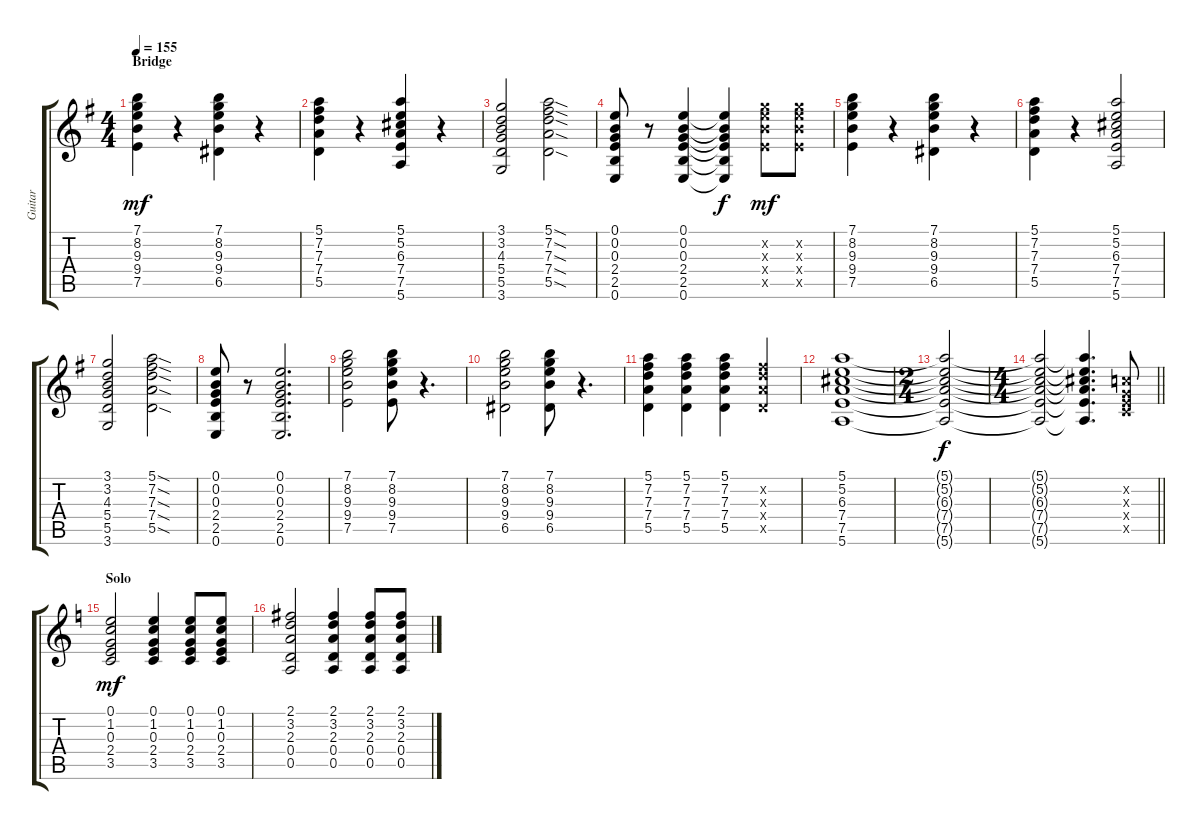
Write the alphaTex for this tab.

\track ("Guitar" "Guitar") {instrument distortionguitar}
\staff {score tabs}
\tuning (E4 B3 G3 D3 A2 E2) {hide}
\ts (4 4)
\section ("" "Bridge")
\tempo 155
\clef g2
\ks eminor
(7.1 8.2 9.3 9.4 7.5).4{dy mf} r.4 (7.1 8.2 9.3 9.4 6.5).4 r.4 |
(5.1 7.2 7.3 7.4 5.5).4 r.4 (5.1 5.2 6.3 7.4 7.5 5.6).4 r.4 |
(3.1 3.2 4.3 5.4 5.5 3.6).2 (5.1{sod} 7.2{sod} 7.3{sod} 7.4{sod} 5.5{sod}).2 |
(0.1 0.2 0.3 2.4 2.5 0.6).8 r.8 (0.1 0.2 0.3 2.4 2.5 0.6).4 (0.1{t} 0.2{t} 0.3{t} 2.4{t} 2.5{t} 0.6{t}).4{dy f} (8.2{x} 9.3{x} 9.4{x} 7.5{x}).8{dy mf} (8.2{x} 9.3{x} 9.4{x} 7.5{x}).8 |
(7.1 8.2 9.3 9.4 7.5).4 r.4 (7.1 8.2 9.3 9.4 6.5).4 r.4 |
(5.1 7.2 7.3 7.4 5.5).4 r.4 (5.1 5.2 6.3 7.4 7.5 5.6).2 |
(3.1 3.2 4.3 5.4 5.5 3.6).2 (5.1{sod} 7.2{sod} 7.3{sod} 7.4{sod} 5.5{sod}).2 |
(0.1 0.2 0.3 2.4 2.5 0.6).8 r.8 (0.1 0.2 0.3 2.4 2.5 0.6).2{d} |
(7.1 8.2 9.3 9.4 7.5).2 (7.1 8.2 9.3 9.4 7.5).8 r.4{d} |
(7.1 8.2 9.3 9.4 6.5).2 (7.1 8.2 9.3 9.4 6.5).8 r.4{d} |
(5.1 7.2 7.3 7.4 5.5).4 (5.1 7.2 7.3 7.4 5.5).4 (5.1 7.2 7.3 7.4 5.5).4 (7.2{x} 7.3{x} 7.4{x} 5.5{x}).4 |
(5.1 5.2 6.3 7.4 7.5 5.6).1 |
\ts (2 4)
(5.1{t} 5.2{t} 6.3{t} 7.4{t} 7.5{t} 5.6{t}).2{dy f} |
\ts (4 4)
\barLineRight lightlight
(5.1{t} 5.2{t} 6.3{t} 7.4{t} 7.5{t} 5.6{t}).2 (5.1{t} 5.2{t} 6.3{t} 7.4{t} 7.5{t} 5.6{t}).4{d} (1.2{x} 0.3{x} 2.4{x} 3.5{x}).8 |
\section ("" "Solo")
\ks aminor
(0.1 1.2 0.3 2.4 3.5).2{dy mf} (0.1 1.2 0.3 2.4 3.5).4 (0.1 1.2 0.3 2.4 3.5).8 (0.1 1.2 0.3 2.4 3.5).8 |
(2.1 3.2 2.3 0.4 0.5).2 (2.1 3.2 2.3 0.4 0.5).4 (2.1 3.2 2.3 0.4 0.5).8 (2.1 3.2 2.3 0.4 0.5).8
